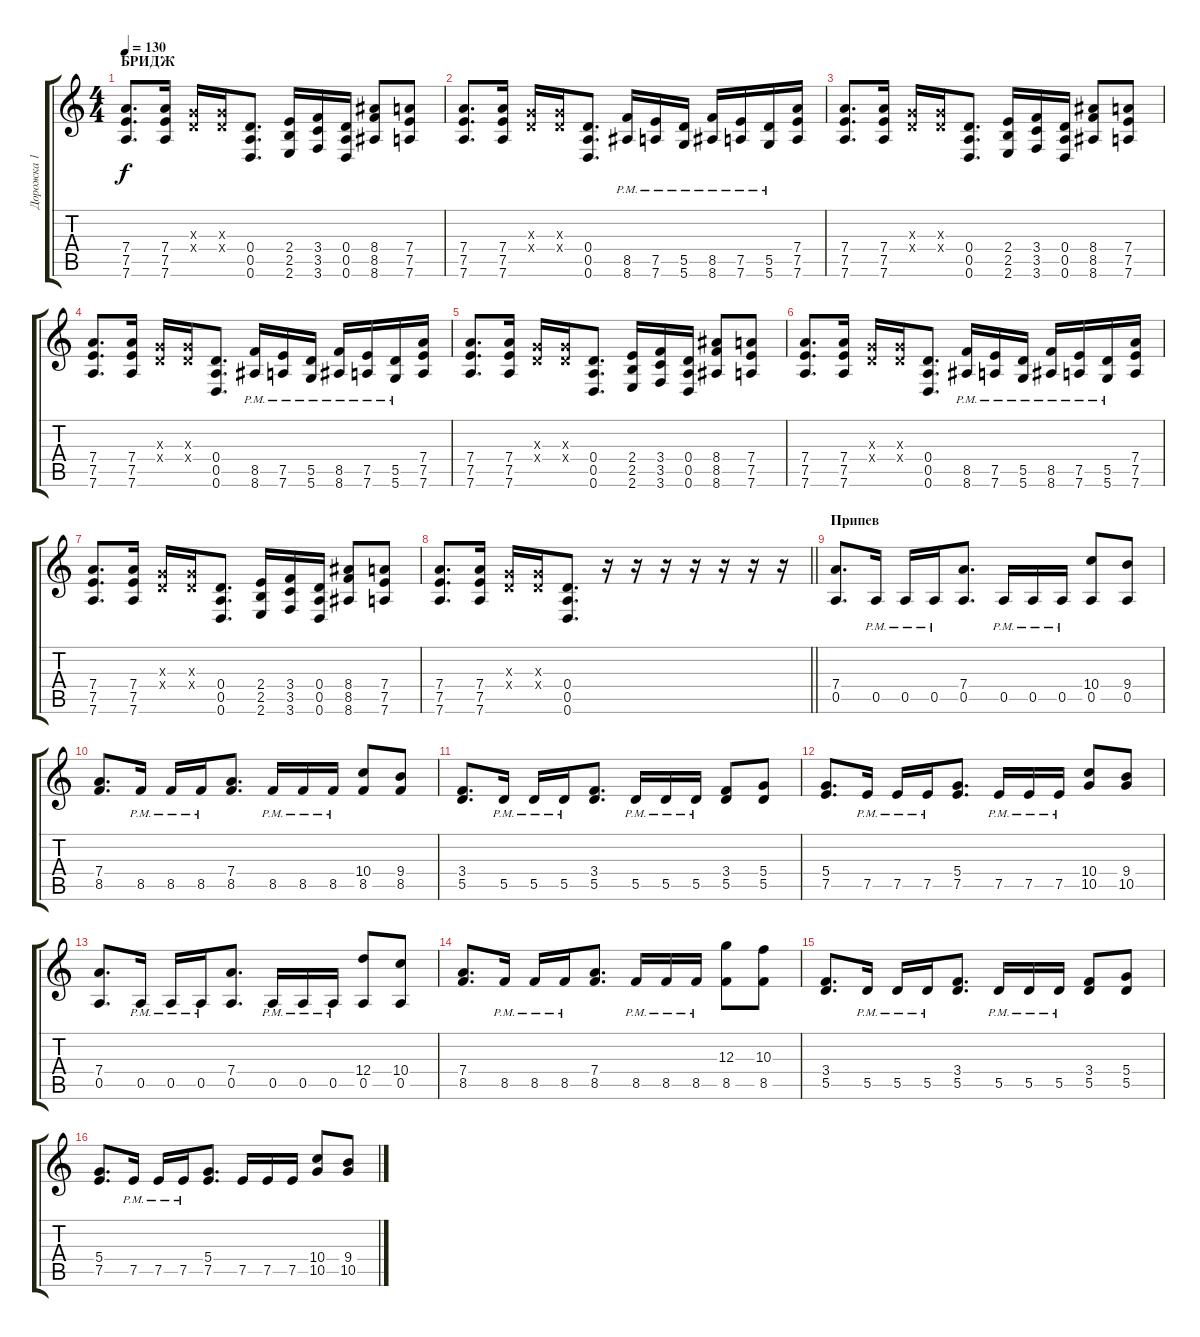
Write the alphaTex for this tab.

\track ("Дорожка 1" "Дорожка 1") {instrument distortionguitar}
\staff {score tabs}
\tuning (E4 B3 G3 D3 A2 D2) {hide}
\ts (4 4)
\section ("" "БРИДЖ")
\tempo 130
\clef g2
\ks c
(7.4 7.5 7.6).8{d dy f} (7.4 7.5 7.6).16 (0.3{x} 0.4{x}).16 (0.3{x} 0.4{x}).16 (0.4 0.5 0.6).8{d} (2.4 2.5 2.6).16 (3.4 3.5 3.6).16 (0.4 0.5 0.6).16 (8.4 8.5 8.6).8 (7.4 7.5 7.6).8 |
(7.4 7.5 7.6).8{d} (7.4 7.5 7.6).16 (0.3{x} 0.4{x}).16 (0.3{x} 0.4{x}).16 (0.4 0.5 0.6).8{d} (8.5{pm} 8.6{pm}).16 (7.5{pm} 7.6{pm}).16 (5.5{pm} 5.6{pm}).16 (8.5{pm} 8.6{pm}).16 (7.5{pm} 7.6{pm}).16 (5.5{pm} 5.6{pm}).16 (7.4 7.5 7.6).16 |
(7.4 7.5 7.6).8{d} (7.4 7.5 7.6).16 (0.3{x} 0.4{x}).16 (0.3{x} 0.4{x}).16 (0.4 0.5 0.6).8{d} (2.4 2.5 2.6).16 (3.4 3.5 3.6).16 (0.4 0.5 0.6).16 (8.4 8.5 8.6).8 (7.4 7.5 7.6).8 |
(7.4 7.5 7.6).8{d} (7.4 7.5 7.6).16 (0.3{x} 0.4{x}).16 (0.3{x} 0.4{x}).16 (0.4 0.5 0.6).8{d} (8.5{pm} 8.6{pm}).16 (7.5{pm} 7.6{pm}).16 (5.5{pm} 5.6{pm}).16 (8.5{pm} 8.6{pm}).16 (7.5{pm} 7.6{pm}).16 (5.5{pm} 5.6{pm}).16 (7.4 7.5 7.6).16 |
(7.4 7.5 7.6).8{d} (7.4 7.5 7.6).16 (0.3{x} 0.4{x}).16 (0.3{x} 0.4{x}).16 (0.4 0.5 0.6).8{d} (2.4 2.5 2.6).16 (3.4 3.5 3.6).16 (0.4 0.5 0.6).16 (8.4 8.5 8.6).8 (7.4 7.5 7.6).8 |
(7.4 7.5 7.6).8{d} (7.4 7.5 7.6).16 (0.3{x} 0.4{x}).16 (0.3{x} 0.4{x}).16 (0.4 0.5 0.6).8{d} (8.5{pm} 8.6{pm}).16 (7.5{pm} 7.6{pm}).16 (5.5{pm} 5.6{pm}).16 (8.5{pm} 8.6{pm}).16 (7.5{pm} 7.6{pm}).16 (5.5{pm} 5.6{pm}).16 (7.4 7.5 7.6).16 |
(7.4 7.5 7.6).8{d} (7.4 7.5 7.6).16 (0.3{x} 0.4{x}).16 (0.3{x} 0.4{x}).16 (0.4 0.5 0.6).8{d} (2.4 2.5 2.6).16 (3.4 3.5 3.6).16 (0.4 0.5 0.6).16 (8.4 8.5 8.6).8 (7.4 7.5 7.6).8 |
\barLineRight lightlight
(7.4 7.5 7.6).8{d} (7.4 7.5 7.6).16 (0.3{x} 0.4{x}).16 (0.3{x} 0.4{x}).16 (0.4 0.5 0.6).8{d} r.16 r.16 r.16 r.16 r.16 r.16 r.16 |
\section ("" "Припев")
(7.4 0.5).8{d} 0.5{pm}.16 0.5{pm}.16 0.5{pm}.16 (7.4 0.5).8{d} 0.5{pm}.16 0.5{pm}.16 0.5{pm}.16 (10.4 0.5).8 (9.4 0.5).8 |
(7.4 8.5).8{d} 8.5{pm}.16 8.5{pm}.16 8.5{pm}.16 (7.4 8.5).8{d} 8.5{pm}.16 8.5{pm}.16 8.5{pm}.16 (10.4 8.5).8 (9.4 8.5).8 |
(3.4 5.5).8{d} 5.5{pm}.16 5.5{pm}.16 5.5{pm}.16 (3.4 5.5).8{d} 5.5{pm}.16 5.5{pm}.16 5.5{pm}.16 (3.4 5.5).8 (5.4 5.5).8 |
(5.4 7.5).8{d} 7.5{pm}.16 7.5{pm}.16 7.5{pm}.16 (5.4 7.5).8{d} 7.5{pm}.16 7.5{pm}.16 7.5{pm}.16 (10.4 10.5).8 (9.4 10.5).8 |
(7.4 0.5).8{d} 0.5{pm}.16 0.5{pm}.16 0.5{pm}.16 (7.4 0.5).8{d} 0.5{pm}.16 0.5{pm}.16 0.5{pm}.16 (12.4 0.5).8 (10.4 0.5).8 |
(7.4 8.5).8{d} 8.5{pm}.16 8.5{pm}.16 8.5{pm}.16 (7.4 8.5).8{d} 8.5{pm}.16 8.5{pm}.16 8.5{pm}.16 (12.3 8.5).8 (10.3 8.5).8 |
(3.4 5.5).8{d} 5.5{pm}.16 5.5{pm}.16 5.5{pm}.16 (3.4 5.5).8{d} 5.5{pm}.16 5.5{pm}.16 5.5{pm}.16 (3.4 5.5).8 (5.4 5.5).8 |
(5.4 7.5).8{d} 7.5{pm}.16 7.5{pm}.16 7.5{pm}.16 (5.4 7.5).8{d} 7.5.16 7.5.16 7.5.16 (10.4 10.5).8 (9.4 10.5).8
